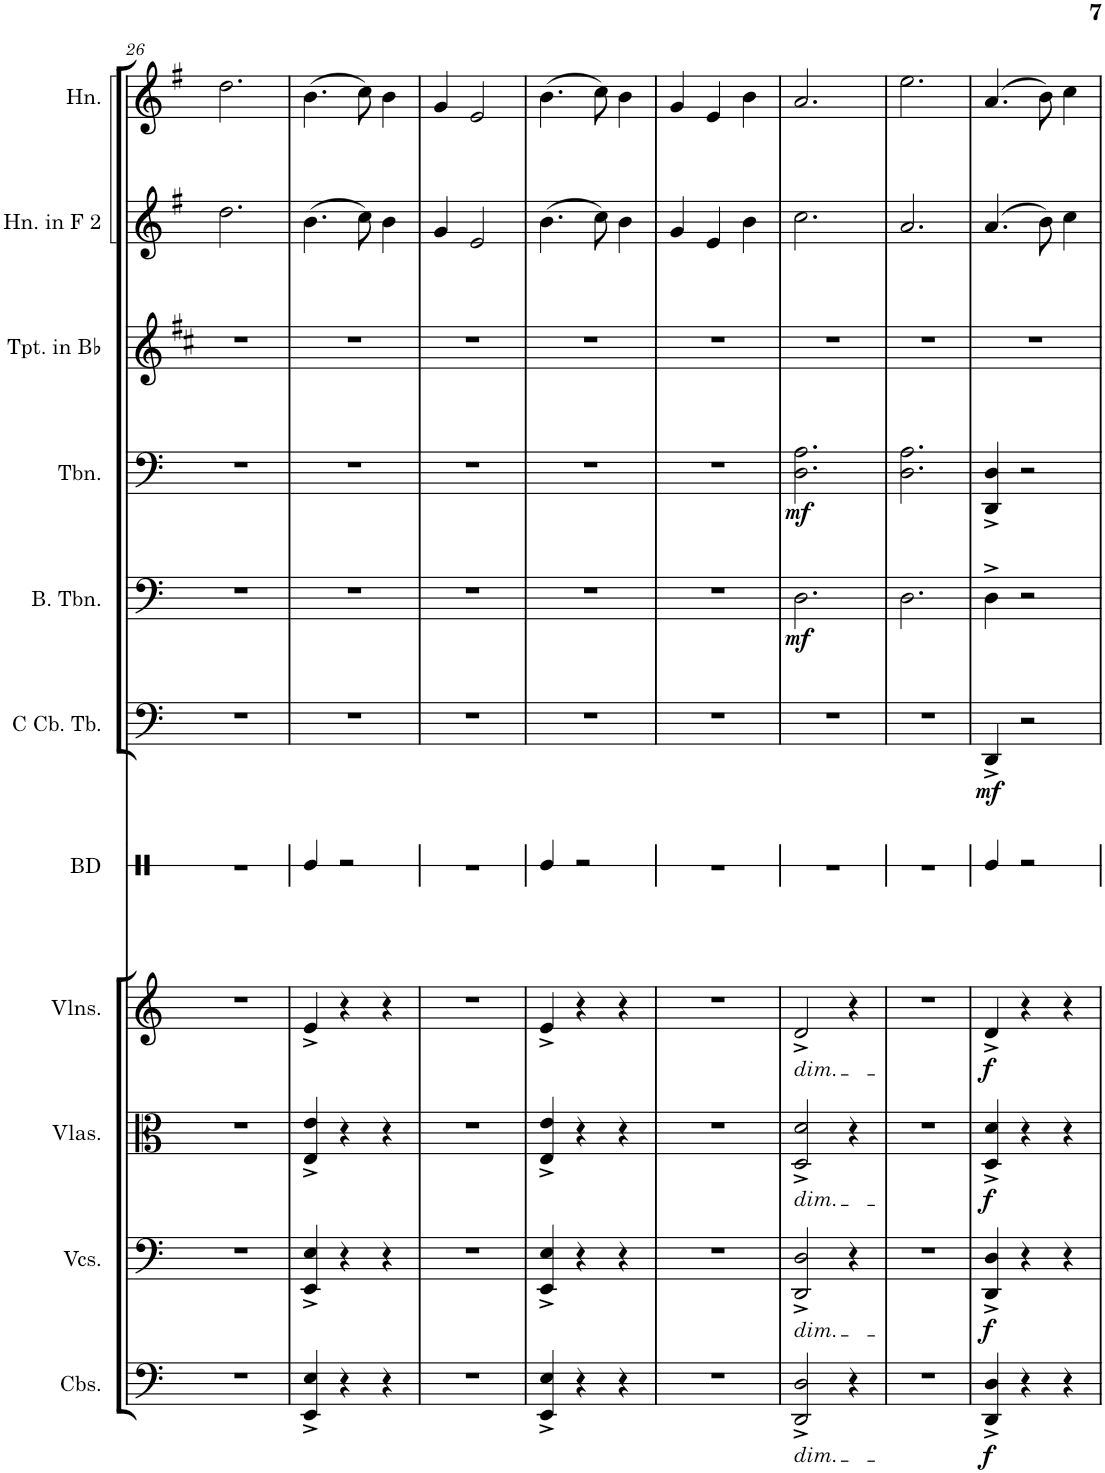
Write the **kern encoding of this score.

**kern	**dynam	**kern	**dynam	**kern	**dynam	**kern	**dynam	**kern	**kern	**dynam	**kern	**dynam	**kern	**dynam	**kern	**kern	**kern
*part11	*part11	*part10	*part10	*part9	*part9	*part8	*part8	*part7	*part6	*part6	*part5	*part5	*part4	*part4	*part3	*part2	*part1
*staff11	*staff11	*staff10	*staff10	*staff9	*staff9	*staff8	*staff8	*staff7	*staff6	*staff6	*staff5	*staff5	*staff4	*staff4	*staff3	*staff2	*staff1
*I"Contrabasses	*	*I"Violoncellos	*	*I"Violas	*	*I"Violins	*	*I"Bass Drum	*I"C Contrabass Tuba	*	*I"Bass Trombone	*	*I"Trombone	*	*I"Trumpet in Bb	*I"Horn in F 2	*I"Horn
*I'Cbs.	*	*I'Vcs.	*	*I'Vlas.	*	*I'Vlns.	*	*I'BD	*I'C Cb. Tb.	*	*I'B. Tbn.	*	*I'Tbn.	*	*I'Tpt. in Bb	*I'Hn. in F 2	*I'Hn.
!!LO:PB:g=z
*clefF4	*	*clefF4	*	*clefC3	*	*clefG2	*	*clefX	*clefF4	*	*clefF4	*	*clefF4	*	*clefG2	*clefG2	*clefG2
*Trd7c12	*	*	*	*	*	*	*	*	*	*	*	*	*	*	*Trd1c2	*Trd4c7	*Trd4c7
*k[]	*	*k[]	*	*k[]	*	*k[]	*	*k[]	*k[]	*	*k[]	*	*k[]	*	*k[f#c#]	*k[f#]	*k[f#]
*M3/4	*	*M3/4	*	*M3/4	*	*M3/4	*	*M3/4	*M3/4	*	*M3/4	*	*M3/4	*	*M3/4	*M3/4	*M3/4
=26	=26	=26	=26	=26	=26	=26	=26	=26	=26	=26	=26	=26	=26	=26	=26	=26	=26
2.r	.	2.r	.	2.r	.	2.r	.	2.r	2.r	.	2.r	.	2.r	.	2.r	2.dd\	2.dd\
=27	=27	=27	=27	=27	=27	=27	=27	=27	=27	=27	=27	=27	=27	=27	=27	=27	=27
4EE/^ 4E/^	.	4EE/^ 4E/^	.	4E/^ 4e/^	.	4e^/	.	4Re/	2.r	.	2.r	.	2.r	.	2.r	(4.b\	(4.b\
4r	.	4r	.	4r	.	4r	.	2r	.	.	.	.	.	.	.	.	.
.	.	.	.	.	.	.	.	.	.	.	.	.	.	.	.	8cc\)	8cc\)
4r	.	4r	.	4r	.	4r	.	.	.	.	.	.	.	.	.	4b\	4b\
=28	=28	=28	=28	=28	=28	=28	=28	=28	=28	=28	=28	=28	=28	=28	=28	=28	=28
2.r	.	2.r	.	2.r	.	2.r	.	2.r	2.r	.	2.r	.	2.r	.	2.r	4g/	4g/
.	.	.	.	.	.	.	.	.	.	.	.	.	.	.	.	2e/	2e/
=29	=29	=29	=29	=29	=29	=29	=29	=29	=29	=29	=29	=29	=29	=29	=29	=29	=29
4EE/^ 4E/^	.	4EE/^ 4E/^	.	4E/^ 4e/^	.	4e^/	.	4Re/	2.r	.	2.r	.	2.r	.	2.r	(4.b\	(4.b\
4r	.	4r	.	4r	.	4r	.	2r	.	.	.	.	.	.	.	.	.
.	.	.	.	.	.	.	.	.	.	.	.	.	.	.	.	8cc\)	8cc\)
4r	.	4r	.	4r	.	4r	.	.	.	.	.	.	.	.	.	4b\	4b\
=30	=30	=30	=30	=30	=30	=30	=30	=30	=30	=30	=30	=30	=30	=30	=30	=30	=30
2.r	.	2.r	.	2.r	.	2.r	.	2.r	2.r	.	2.r	.	2.r	.	2.r	4g/	4g/
.	.	.	.	.	.	.	.	.	.	.	.	.	.	.	.	4e/	4e/
.	.	.	.	.	.	.	.	.	.	.	.	.	.	.	.	4b\	4b\
=31	=31	=31	=31	=31	=31	=31	=31	=31	=31	=31	=31	=31	=31	=31	=31	=31	=31
!	!	!	!	!	!	!LO:TX:b:i:t=dim.	!	!	!	!	!	!	!	!	!	!	!
!	!	!	!	!LO:TX:b:i:t=dim.	!	!	!	!	!	!	!	!	!	!	!	!	!
!	!	!LO:TX:b:i:t=dim.	!	!	!	!	!	!	!	!	!	!	!	!	!	!	!
!LO:TX:b:i:t=dim.	!	!	!	!	!	!	!	!	!	!	!	!	!	!	!	!	!
!	!	!	!	!	!	!	!	!	!	!	!	!LO:DY:b	!	!LO:DY:b	!	!	!
2DD/^ 2D/^	.	2DD/^ 2D/^	.	2D/^ 2d/^	.	2d^/	.	2.r	2.r	.	2.D\	mf	2.D\ 2.A\	mf	2.r	2.cc\	2.a/
4r	.	4r	.	4r	.	4r	.	.	.	.	.	.	.	.	.	.	.
=32	=32	=32	=32	=32	=32	=32	=32	=32	=32	=32	=32	=32	=32	=32	=32	=32	=32
2.r	.	2.r	.	2.r	.	2.r	.	2.r	2.r	.	2.D\	.	2.D\ 2.A\	.	2.r	2.a/	2.ee\
=33	=33	=33	=33	=33	=33	=33	=33	=33	=33	=33	=33	=33	=33	=33	=33	=33	=33
!	!LO:DY:b	!	!LO:DY:b	!	!LO:DY:b	!	!LO:DY:b	!	!	!LO:DY:b	!	!	!	!	!	!	!
4DD/^ 4D/^	f	4DD/^ 4D/^	f	4D/^ 4d/^	f	4d^/	f	4Re/	4DD^/	mf	4D^\	.	4DD/^ 4D/^	.	2.r	(4.a/	(4.a/
4r	.	4r	.	4r	.	4r	.	2r	2r	.	2r	.	2r	.	.	.	.
.	.	.	.	.	.	.	.	.	.	.	.	.	.	.	.	8b\)	8b\)
4r	.	4r	.	4r	.	4r	.	.	.	.	.	.	.	.	.	4cc\	4cc\
=	=	=	=	=	=	=	=	=	=	=	=	=	=	=	=	=	=
*-	*-	*-	*-	*-	*-	*-	*-	*-	*-	*-	*-	*-	*-	*-	*-	*-	*-
